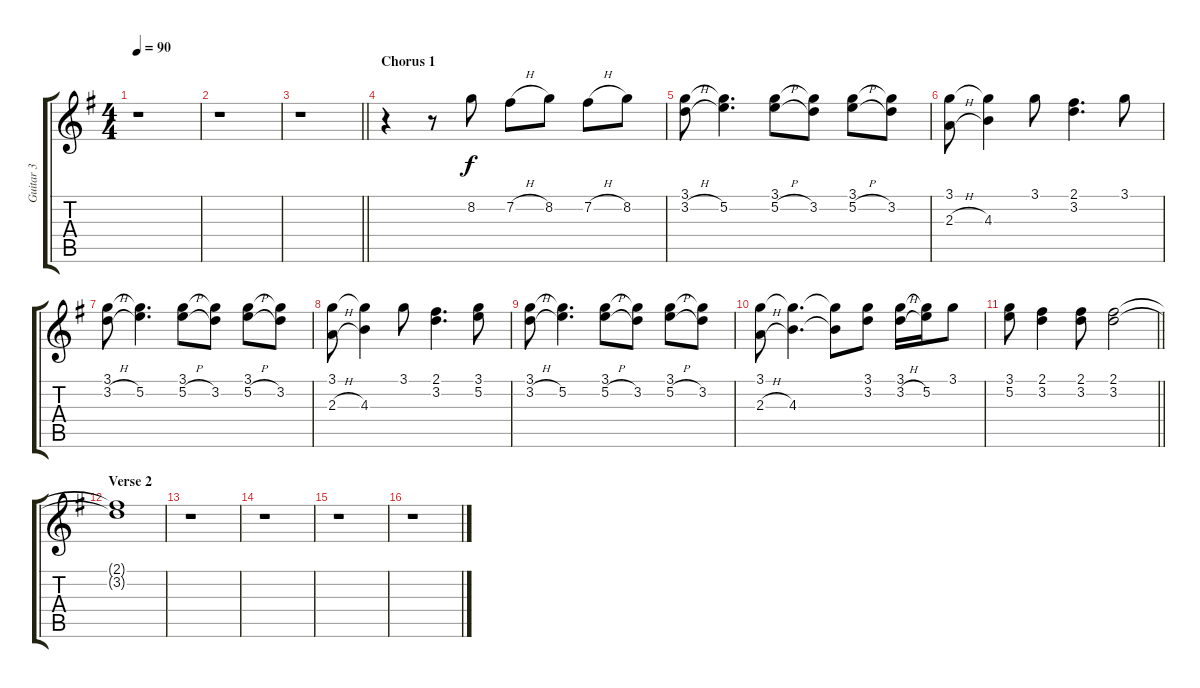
\track ("Guitar 3" "Guitar 3") {instrument electricguitarclean}
\staff {score tabs}
\tuning (E4 B3 G3 D3 A2 E2) {hide}
\ts (4 4)
\tempo 90
\clef g2
\ks g
r.1{dy f} |
r.1 |
\barLineRight lightlight
r.1 |
\section ("" "Chorus 1")
r.4 r.8 8.2.8 7.2{h}.8 8.2.8 7.2{h}.8 8.2.8 |
(3.1 3.2{h}).8 (3.1{t} 5.2).4{d} (3.1 5.2{h}).8 (3.1{t} 3.2).8 (3.1 5.2{h}).8 (3.1{t} 3.2).8 |
(3.1 2.3{h}).8 (3.1{t} 4.3).4 3.1.8 (2.1 3.2).4{d} 3.1.8 |
(3.1 3.2{h}).8 (3.1{t} 5.2).4{d} (3.1 5.2{h}).8 (3.1{t} 3.2).8 (3.1 5.2{h}).8 (3.1{t} 3.2).8 |
(3.1 2.3{h}).8 (3.1{t} 4.3).4 3.1.8 (2.1 3.2).4{d} (3.1 5.2).8 |
(3.1 3.2{h}).8 (3.1{t} 5.2).4{d} (3.1 5.2{h}).8 (3.1{t} 3.2).8 (3.1 5.2{h}).8 (3.1{t} 3.2).8 |
(3.1 2.3{h}).8 (3.1{t} 4.3).4{d} (3.1{t} 4.3{t}).8 (3.1 3.2).8 (3.1 3.2{h}).16 (3.1{t} 5.2).16 3.1.8 |
\barLineRight lightlight
(3.1 5.2).8 (2.1 3.2).4 (2.1 3.2).8 (2.1 3.2).2 |
\section ("" "Verse 2")
(2.1{t} 3.2{t}).1 |
r.1 |
r.1 |
r.1 |
r.1
